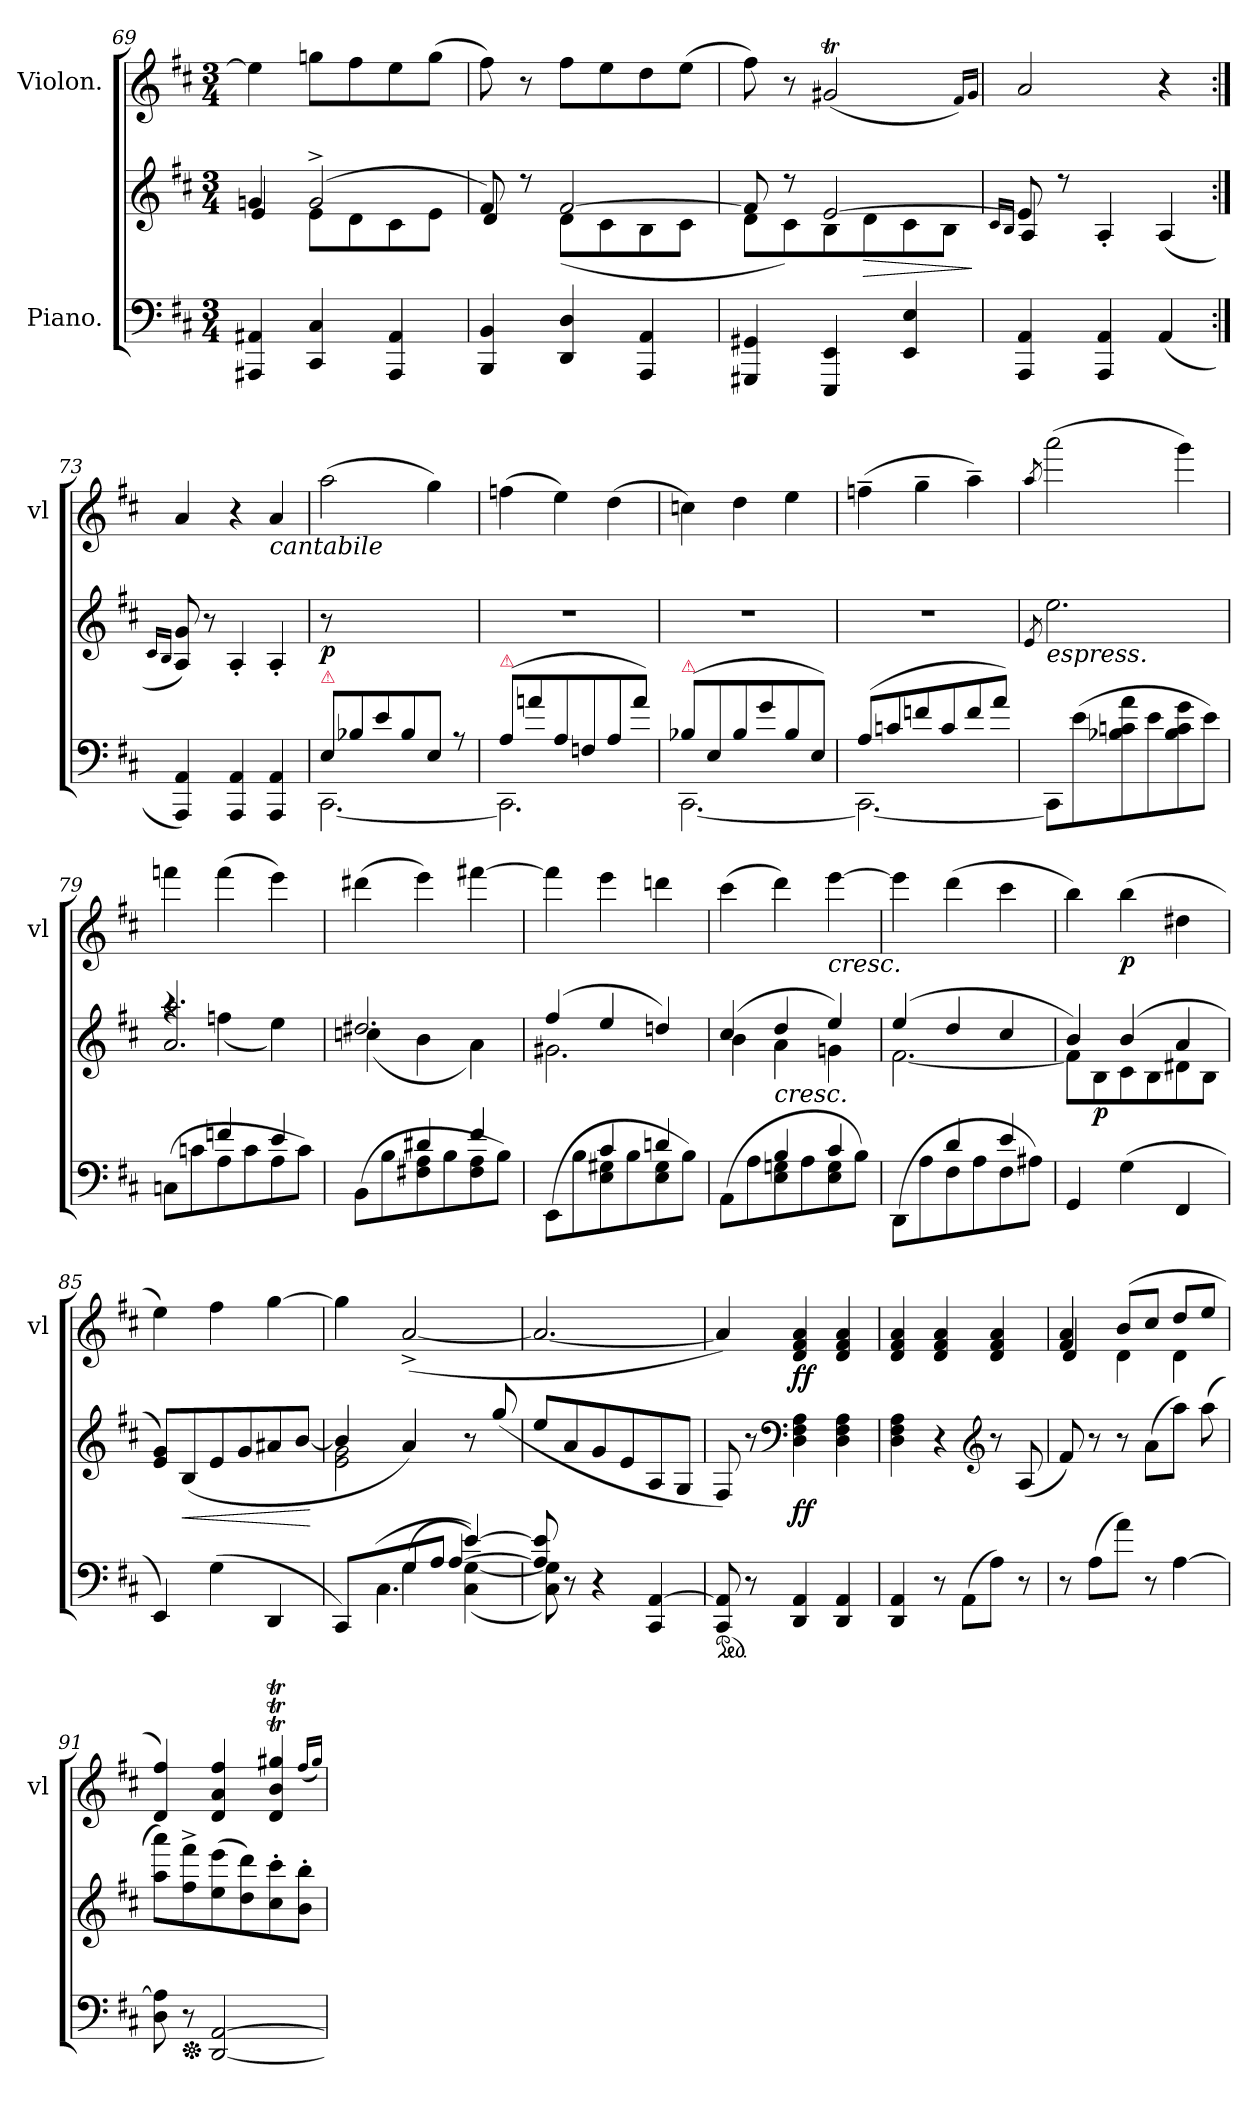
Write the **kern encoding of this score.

**kern	**kern	**dynam	**kern	**dynam
*part2	*part2	*part2	*part1	*part1
*staff3	*staff2	*staff2/3	*staff1	*staff1
*I"Piano.	*	*	*I"Violon.	*
*	*	*	*I'vl	*
*clefF4	*clefG2	*	*clefG2	*
*k[f#c#]	*k[f#c#]	*	*k[f#c#]	*
*M3/4	*M3/4	*	*M3/4	*
=69	=69	=69	=69	=69
*	*^	*	*	*
4AAA#X/ 4AA#X/	4gn/	4e/	.	4ee!\]	.
4CC#/ 4C#/	(2g^/	8e\L	.	8ggn!\L	.
.	.	8d\	.	8ff#!\	.
4AAA#/ 4AA#/	.	8c#\	.	8ee!\	.
.	.	8e\J	.	(8gg!\J	.
=70	=70	=70	=70	=70	=70
4BBB/ 4BB/	8f#/)	4d/	.	8ff#!\)	.
.	8r	.	.	8r	.
4DD/ 4D/	[2f#/	(8d\L	.	8ff#!\L	.
.	.	8c#\	.	8ee!\	.
4AAA/ 4AA/	.	8B\	.	8dd!\	.
.	.	8c#\J	.	(8ee!\J	.
=71	=71	=71	=71	=71	=71
4GGG#X/ 4GG#X/	8f#/]	8d\L	.	8ff#!\)	.
.	8r	8c#\)	.	8r	.
4EEE/ 4EE/	[2e/	8B\	.	(2g#Xt!/	.
!	!	!	!LO:HP:b	!	!
.	.	8d\	>	.	.
4EE/ 4E/	.	8c#\	.	.	.
.	.	8B\J	.	.	.
*	*v	*v	*	*	*
.	.	.	16qqf#!/LL)	.
.	.	.	16qqg#!/JJ	.
.	.	]	.	.
=72	=72	=72	=72	=72
.	16qqc#/LL	.	.	.
.	16qqB/JJ	.	.	.
*	*^	*	*	*
4AAA/ 4AA/	8e/]	4A/	.	2a!/	.
.	8r	.	.	.	.
4AAA/ 4AA/	2ryy	4A'/	.	.	.
(4AA/	.	(4A/	.	4r	.
*	*v	*v	*	*	*
=73:|!	=73:|!	=73:|!	=73:|!	=73:|!
.	16qqc#/LL	.	.	.
.	16qqB/JJ	.	.	.
4AAA/ 4AA/)	8A/ 8g/)	.	4a!/	.
.	8r	.	.	.
4AAA/ 4AA/	4A'/	.	4r	.
!	!	!	!LO:TX:b:i:t=cantabile	!
4AAA/ 4AA/	4A'/	.	4a!/	.
=74	=74	=74	=74	=74
*^	*	*	*	*
!LO:TX:a:color=crimson:t=⚠	!	!	!	!	!
!	!	!	!LO:DY:b	!	!
8E/L	[2.CC#\	8r	p	(2aa!\	.
8B-X/	.	8ryy	.	.	.
8e\	.	4ryy	.	.	.
8B-/	.	.	.	.	.
8E/J	.	4ryy	.	4gg!\)	.
8r	.	.	.	.	.
=75	=75	=75	=75	=75	=75
!LO:TX:a:color=crimson:t=⚠	!	!	!	!	!
(8A/L	2.CC#\]	2.r	.	(4ffn!\	.
8an\	.	.	.	.	.
8A/	.	.	.	4ee!\)	.
8Fn/	.	.	.	.	.
8A/	.	.	.	(4dd!\	.
8a\J)	.	.	.	.	.
=76	=76	=76	=76	=76	=76
!LO:TX:a:color=crimson:t=⚠	!	!	!	!	!
(8B-X/L	[2.CC#\	2.r	.	4ccn!\)	.
8E/	.	.	.	.	.
8B-/	.	.	.	4dd!\	.
8g\	.	.	.	.	.
8B-/	.	.	.	4ee!\	.
8E/J)	.	.	.	.	.
=77	=77	=77	=77	=77	=77
(8A/L	2.CC#\_	2.r	.	(4ffn~!\	.
8cn/	.	.	.	.	.
8fn/	.	.	.	4gg~!\	.
8c/	.	.	.	.	.
8f/	.	.	.	4aa~!\)	.
8a/J)	.	.	.	.	.
*v	*v	*	*	*	*
=78	=78	=78	=78	=78
.	8qe/	.	8qaa!/	.
!	!LO:TX:b:i:t=espress.	!	!	!
8CC#\L]	2.ee\	.	(2aaa!\	.
(8e\	.	.	.	.
8B-X\ 8cn\ 8a\	.	.	.	.
8e\	.	.	.	.
8B-\ 8c\ 8g\	.	.	4ggg!\)	.
8e\J)	.	.	.	.
=79	=79	=79	=79	=79
*^	*^	*	*	*
8ryy	(8Cn\L	2.a/ 2.aa/	4raa	.	4fffn!\	.
8ryy	8cn\	.	.	.	.	.
4fn/	8A\	.	(4ffn\	.	(4fff!\	.
.	8c\	.	.	.	.	.
4e/	8A\	.	4ee\)	.	4eee!\)	.
.	8c\J)	.	.	.	.	.
=80	=80	=80	=80	=80	=80	=80
8ryy	(8BB\L	2.dd#X/	(>4ccn\	.	(4ddd#X!\	.
8ryy	8B\	.	.	.	.	.
4d#X/	8F#X\ 8A\	.	4b\	.	4eee!\)	.
.	8B\	.	.	.	.	.
4f#/	8F#\ 8A\	.	4a\)	.	[4fff#X!\	.
.	8B\J)	.	.	.	.	.
=81	=81	=81	=81	=81	=81	=81
8ryy	(8EE\L	(4ff#/	2.g#X\	.	4fff#!\]	.
8ryy	8B\	.	.	.	.	.
4c#/	8E\ 8G#X\	4ee/	.	.	4eee!\	.
.	8B\	.	.	.	.	.
4dn/	8E\ 8G#\	4ddn/)	.	.	4dddn!\	.
.	8B\J)	.	.	.	.	.
=82	=82	=82	=82	=82	=82	=82
8ryy	(8AA\L	(4cc#/	4b\	.	(4ccc#!\	.
8ryy	8A\	.	.	.	.	.
!	!	!LO:TX:b:i:t=cresc.	!	!	!	!
4B/	8E\ 8Gn\	4dd/	4a\	.	4ddd!\)	.
.	8A\	.	.	.	.	.
!	!	!	!	!	!LO:TX:b:i:t=cresc.	!
4c#/	8E\ 8G\	4ee/)	4gn\	.	[4eee!\	.
.	8B\J)	.	.	.	.	.
=83	=83	=83	=83	=83	=83	=83
8ryy	(8DD\L	(4ee/	[2.f#\	.	4eee!\]	.
8ryy	8A\	.	.	.	.	.
4d/	8F#\	4dd/	.	.	(4ddd!\	.
.	8A\	.	.	.	.	.
4e/	8F#\	4cc#/	.	.	4ccc#!\	.
.	8A#X\J)	.	.	.	.	.
*v	*v	*	*	*	*	*
=84	=84	=84	=84	=84	=84
4GG/	4b/)	8f#\L]	.	4bb!\)	.
.	.	8B\	p	.	.
(4G\	(4b/	8c#\	.	(4bb!\	p
.	.	8B\	.	.	.
4FF#/	4a/	8d#X\	.	4dd#X!\	.
.	.	8B\J	.	.	.
*	*v	*v	*	*	*
=85	=85	=85	=85	=85
4EE/)	8e/ 8g/L)	.	4ee!\)	.
!	!	!LO:HP:b	!	!
.	(>8B/	<	.	.
(4G\	8e/	.	4ff#!\	.
.	8g/	.	.	.
4DD/	8a#X/	.	[4gg!\	.
.	[8b/J	.	.	.
.	.	[	.	.
=86	=86	=86	=86	=86
*^	*^	*	*	*
*	*^	*	*	*	*	*
8CC#/L)	8ryy	4ryy	4b/]	2e\ 2g\	.	4gg!\]	.
(<8C#/yy	4.C#\	.	.	.	.	.	.
8G/	.	(<4G\	4a/)	.	.	([2a^!/	.
8A/J	.	.	.	.	.	.	.
[4e/	(4C#\ [4G\))	[4A/	8r	4ryy	.	.	.
.	.	.	(8gg/	.	.	.	.
*	*v	*v	*	*	*	*	*
*	*	*v	*v	*	*	*
=87	=87	=87	=87	=87	=87
8A]/ 8e]/	8C#\ 8G]\)	8ee/L	.	2.a!/_	.
8r	8ryy	8a/	.	.	.
4r	4ryy	8g/	.	.	.
.	.	8e/	.	.	.
4CC#/ [4AA/	4ryy	8A/	.	.	.
.	.	8G/J	.	.	.
*v	*v	*	*	*	*
=88	=88	=88	=88	=88
*ped	*	*	*	*
8CC#/ 8AA]/	8F#/)	.	4a!/])	.
8r	8r	.	.	.
*	*clefF4	*	*	*
4DD/ 4AA/	4D\ 4F#\ 4A\	ff	4d!/ 4f#!/ 4a!/	ff
4DD/ 4AA/	4D\ 4F#\ 4A\	.	4d!/ 4f#!/ 4a!/	.
=89	=89	=89	=89	=89
4DD/ 4AA/	4D\ 4F#\ 4A\	.	4d!/ 4f#!/ 4a!/	.
8r	4r	.	4d!/ 4f#!/ 4a!/	.
(8AA\L	.	.	.	.
*	*clefG2	*	*	*
8A\J)	8r	.	4d!/ 4f#!/ 4a!/	.
8r	(8A/	.	.	.
=90	=90	=90	=90	=90
*	*	*	*^	*
8r	8f#/)	.	4f#!/ 4a!/	4d/	.
(8A\L	8r	.	.	.	.
8a\J)	8r	.	(8b!/L	4d\	.
8r	(8a\L	.	8cc#!/J	.	.
[4A\	8aa\J)	.	8dd!/L	4d\	.
.	(8aa\	.	8ee!/J	.	.
*	*	*	*v	*v	*
=91	=91	=91	=91	=91
8D\ 8A]\	8aa\ 8aaa\L)	.	4d!/ 4ff#!/)	.
*Xped	*	*	*	*
8r	8ff#^\ 8fff#^\	.	.	.
[2DD/ [2AA/	(8ee\ 8eee\	.	4d!/ 4a!/ 4ff#!/	.
.	8dd\ 8ddd\)	.	.	.
.	8cc#'\ 8ccc#'\	.	4d!T/ 4b!T/ 4gg#X!T/	.
.	8b'\ 8bb'\J	.	.	.
.	.	.	(16qqff#!/LL	.
.	.	.	16qqgg#!/JJ)	.
=	=	=	=	=
*-	*-	*-	*-	*-
